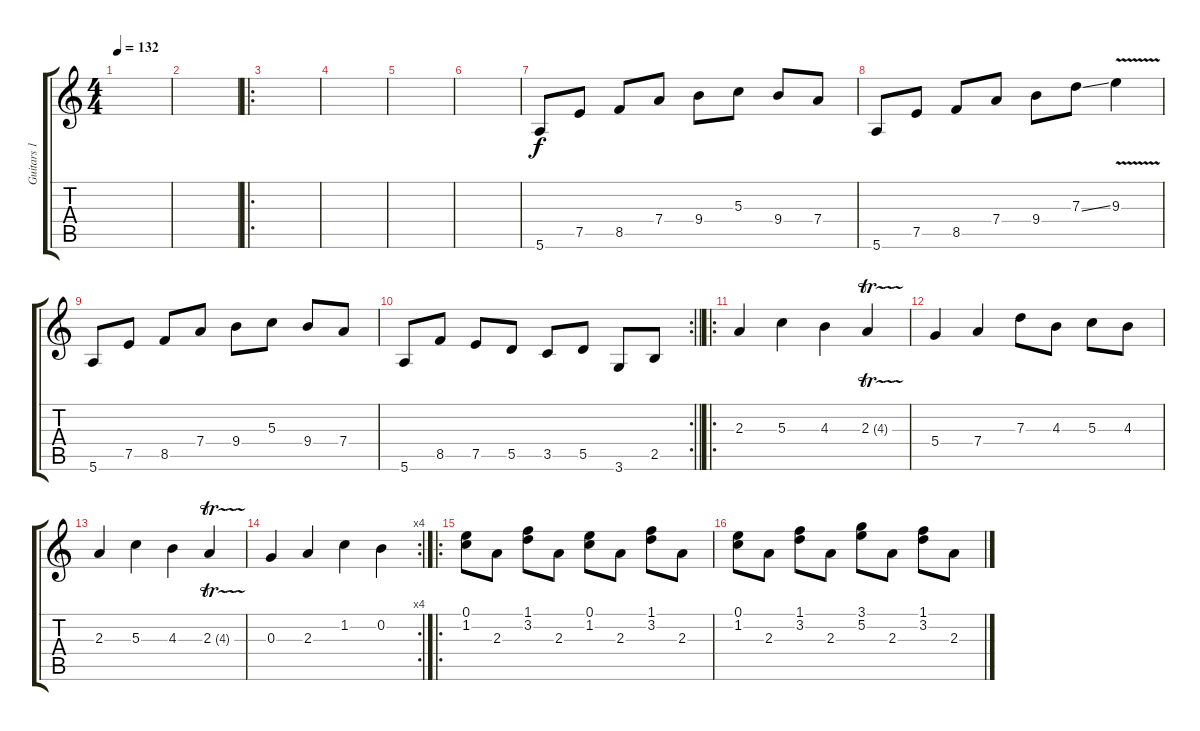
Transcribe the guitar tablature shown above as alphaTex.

\track ("Guitars 1" "Guitars 1") {instrument distortionguitar}
\staff {score tabs}
\tuning (E4 B3 G3 D3 A2 E2) {hide}
\ts (4 4)
\tempo 132
\clef g2
\ks c
|
|
\ro
|
|
|
|
5.6.8 7.5.8 8.5.8 7.4.8 9.4.8 5.3.8 9.4.8 7.4.8 |
5.6.8 7.5.8 8.5.8 7.4.8 9.4.8 7.3{ss}.8 9.3{v}.4 |
5.6.8 7.5.8 8.5.8 7.4.8 9.4.8 5.3.8 9.4.8 7.4.8 |
\rc 2
\barLineRight lightlight
5.6.8 8.5.8 7.5.8 5.5.8 3.5.8 5.5.8 3.6.8 2.5.8 |
\ro
2.3.4 5.3.4 4.3.4 2.3{tr (4 16)}.4 |
5.4.4 7.4.4 7.3.8 4.3.8 5.3.8 4.3.8 |
2.3.4 5.3.4 4.3.4 2.3{tr (4 16)}.4 |
\rc 4
0.3.4 2.3.4 1.2.4 0.2.4 |
\ro
(0.1 1.2).8 2.3.8 (1.1 3.2).8 2.3.8 (0.1 1.2).8 2.3.8 (1.1 3.2).8 2.3.8 |
(0.1 1.2).8 2.3.8 (1.1 3.2).8 2.3.8 (3.1 5.2).8 2.3.8 (1.1 3.2).8 2.3.8
